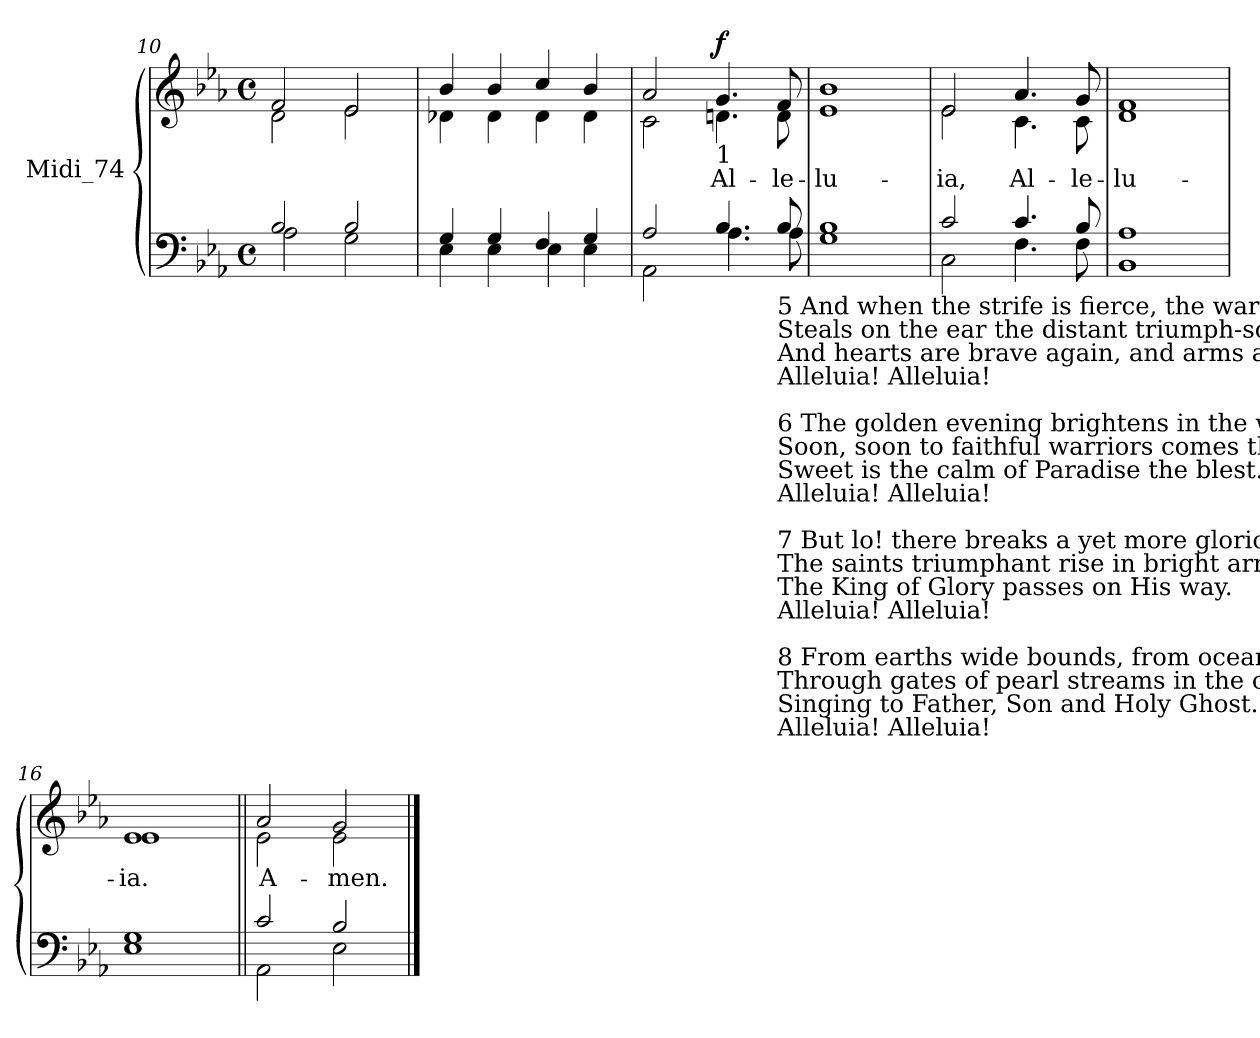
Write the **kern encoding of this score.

**kern	**kern	**text	**dynam
*part2	*part1	*part1	*part1
*staff2	*staff1	*staff1	*staff1
*I"Midi_74	*I"Midi_74	*	*
*clefF4	*clefG2	*	*
*k[b-e-a-]	*k[b-e-a-]	*	*
*E-:	*E-:	*	*
*M4/4	*M4/4	*	*
*met(c)	*met(c)	*	*
=10	=10	=10	=10
*^	*^	*	*
2B-/	2A-\	2f/	2d\	.	.
2B-/	2G\	2e-/	2e-\	.	.
=11	=11	=11	=11	=11	=11
4G/	4E-\	4b-/	4d-X\	.	.
4G/	4E-\	4b-/	4d-\	.	.
4F/	4E-\	4cc/	4d-\	.	.
4G/	4E-\	4b-/	4d-\	.	.
=12	=12	=12	=12	=12	=12
2A-/	2AA-\	2a-/	2c\	.	.
!	!	!LO:TX:b:t=1	!	!	!
!	!	!	!	!LO:LY:b	!LO:DY:b
4.B-/	4.A-\	4.g/	4.dn\	Al-	f
!LO:TX:b:t=5 And when the strife is fierce, the warfare long,\nSteals on the ear the distant triumph-song,\nAnd hearts are brave again, and arms are strong.\nAlleluia! Alleluia!\n\n6 The golden evening brightens in the west;\nSoon, soon to faithful warriors comes their rest;\nSweet is the calm of Paradise the blest.\nAlleluia! Alleluia!\n\n7 But lo! there breaks a yet more glorious day&colon;\nThe saints triumphant rise in bright array;\nThe King of Glory passes on His way.\nAlleluia! Alleluia!\n\n8 From earths wide bounds, from oceans farthest coast,\nThrough gates of pearl streams in the countless host,\nSinging to Father, Son and Holy Ghost.\nAlleluia! Alleluia!	!	!	!	!	!
!	!	!	!	!LO:LY:b	!
8B-/	8A-\	8f/	8d\	-le-	.
=13	=13	=13	=13	=13	=13
!	!	!	!	!LO:LY:b	!
1B-/	1G\	1b-/	1e-\	-lu-	.
=14	=14	=14	=14	=14	=14
!	!	!	!	!LO:LY:b	!
2c/	2C\	2e-/	2e-\	-ia,	.
!	!	!	!	!LO:LY:b	!
4.c/	4.F\	4.a-/	4.c\	Al-	.
!	!	!	!	!LO:LY:b	!
8B-/	8F\	8g/	8c\	-le-	.
=15	=15	=15	=15	=15	=15
!	!	!	!	!LO:LY:b	!
1A-/	1BB-\	1f/	1d\	-lu-	.
=16	=16	=16	=16	=16	=16
!	!	!	!	!LO:LY:b	!
1G/	1E-\	1e-/	1e-\	-ia.	.
=17||	=17||	=17||	=17||	=17||	=17||
!	!	!	!	!LO:LY:b	!
2c/	2AA-\	2a-/	2e-\	A-	.
!	!	!	!	!LO:LY:b	!
2B-/	2E-\	2g/	2e-\	-men.	.
*v	*v	*	*	*	*
*	*v	*v	*	*
==	==	==	==
*-	*-	*-	*-
